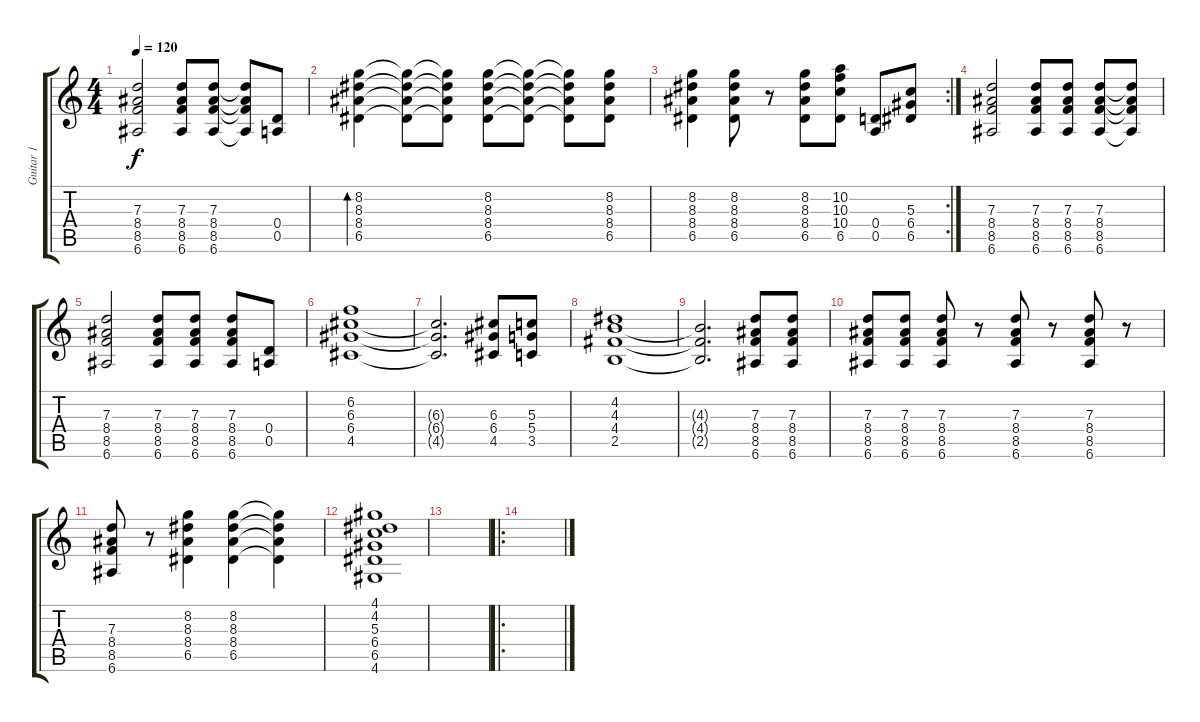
\track ("Guitar 1" "Guitar 1") {instrument acousticguitarsteel}
\staff {score tabs}
\tuning (E4 B3 G3 D3 A2 E2) {hide}
\ts (4 4)
\tempo 120
\clef g2
\ks c
(7.3{t} 8.4{t} 8.5{t} 6.6{t}).2{dy f} (7.3 8.4 8.5 6.6).8 (7.3 8.4 8.5 6.6).8 (7.3{t} 8.4{t} 8.5{t} 6.6{t}).8 (0.4 0.5).8 |
(8.2 8.3 8.4 6.5).4{bd 120} (8.2{t} 8.3{t} 8.4{t} 6.5{t}).8 (8.2{t} 8.3{t} 8.4{t} 6.5{t}).8 (8.2 8.3 8.4 6.5).8 (8.2{t} 8.3{t} 8.4{t} 6.5{t}).8 (8.2{t} 8.3{t} 8.4{t} 6.5{t}).8 (8.2 8.3 8.4 6.5).8 |
\rc 2
(8.2 8.3 8.4 6.5).4 (8.2 8.3 8.4 6.5).8 r.8 (8.2 8.3 8.4 6.5).8 (10.2 10.3 10.4 6.5).8 (0.4 0.5).8 (5.3 6.4 6.5).8 |
(7.3 8.4 8.5 6.6).2 (7.3 8.4 8.5 6.6).8 (7.3 8.4 8.5 6.6).8 (7.3 8.4 8.5 6.6).8 (7.3{t} 8.4{t} 8.5{t} 6.6{t}).8 |
(7.3 8.4 8.5 6.6).2 (7.3 8.4 8.5 6.6).8 (7.3 8.4 8.5 6.6).8 (7.3 8.4 8.5 6.6).8 (0.4 0.5).8 |
(6.2 6.3 6.4 4.5).1 |
(6.3{t} 6.4{t} 4.5{t}).2{d} (6.3 6.4 4.5).8 (5.3 5.4 3.5).8 |
(4.2 4.3 4.4 2.5).1 |
(4.3{t} 4.4{t} 2.5{t}).2{d} (7.3 8.4 8.5 6.6).8 (7.3 8.4 8.5 6.6).8 |
(7.3 8.4 8.5 6.6).8 (7.3 8.4 8.5 6.6).8 (7.3 8.4 8.5 6.6).8 r.8 (7.3 8.4 8.5 6.6).8 r.8 (7.3 8.4 8.5 6.6).8 r.8 |
(7.3 8.4 8.5 6.6).8 r.8 (8.2 8.3 8.4 6.5).4 (8.2 8.3 8.4 6.5).4 (8.2{t} 8.3{t} 8.4{t} 6.5{t}).4 |
(4.1 4.2 5.3 6.4 6.5 4.6).1 |
|
\ro
